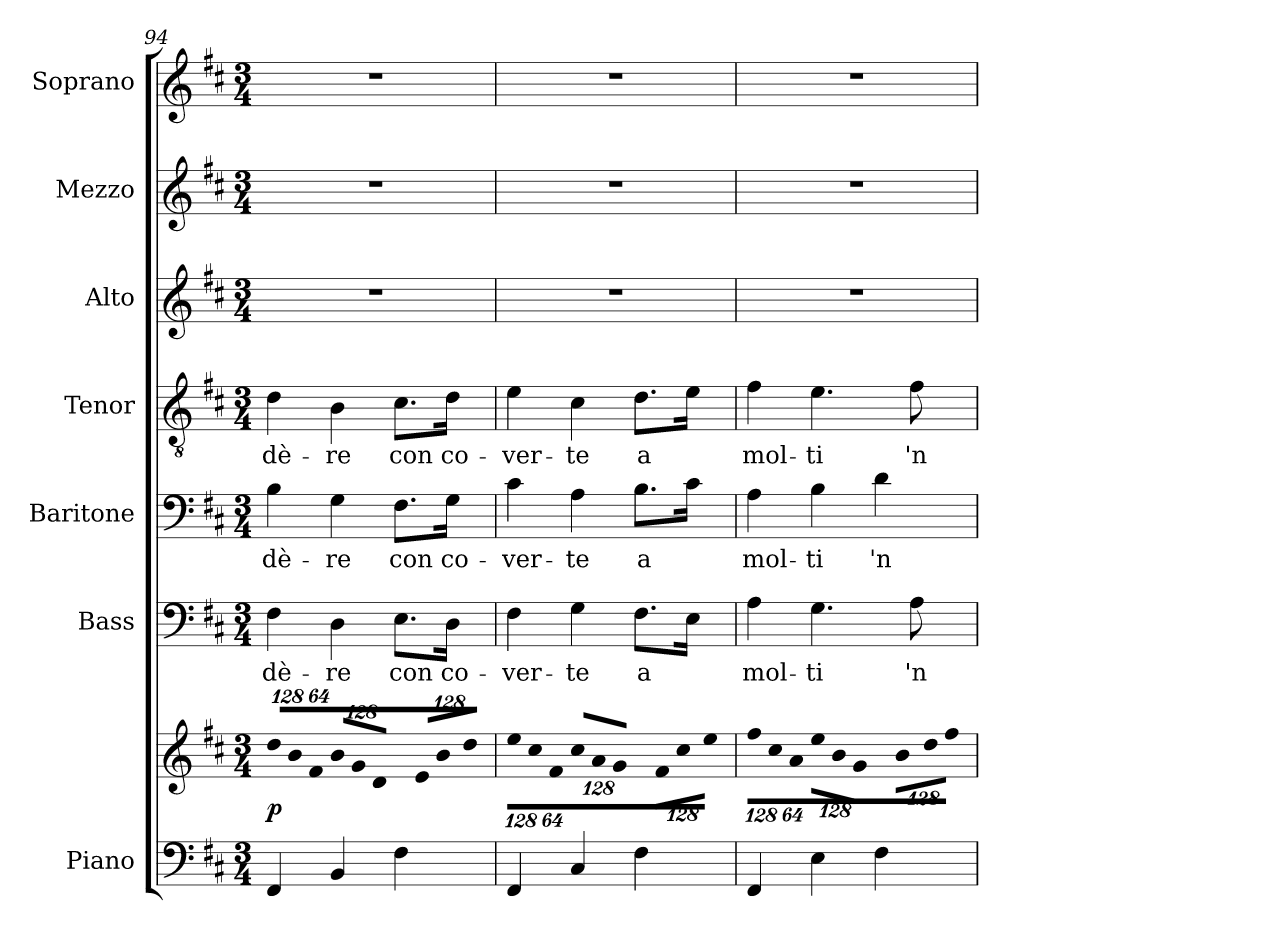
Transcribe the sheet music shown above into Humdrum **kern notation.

**kern	**kern	**dynam	**kern	**text	**kern	**text	**kern	**text	**kern	**kern	**kern
*part7	*part7	*part7	*part6	*part6	*part5	*part5	*part4	*part4	*part3	*part2	*part1
*staff8	*staff7	*staff7/8	*staff6	*staff6	*staff5	*staff5	*staff4	*staff4	*staff3	*staff2	*staff1
*I"Piano	*	*	*I"Bass	*	*I"Baritone	*	*I"Tenor	*	*I"Alto	*I"Mezzo	*I"Soprano
*I'Pno.	*	*	*I'B.	*	*I'Bar.	*	*I'T.	*	*I'A.	*I'M.	*I'S.
!!LO:PB:g=z
*clefF4	*clefG2	*	*clefF4	*	*clefF4	*	*clefGv2	*	*clefG2	*clefG2	*clefG2
*	*	*	*	*	*	*	*ITrd7c12	*	*	*	*
*k[f#c#]	*k[f#c#]	*	*k[f#c#]	*	*k[f#c#]	*	*k[f#c#]	*	*k[f#c#]	*k[f#c#]	*k[f#c#]
*D:	*D:	*	*D:	*	*D:	*	*D:	*	*D:	*D:	*D:
*M3/4	*M3/4	*	*M3/4	*	*M3/4	*	*M3/4	*	*M3/4	*M3/4	*M3/4
*	*Xbrackettup	*	*	*	*	*	*	*	*	*	*
=94	=94	=94	=94	=94	=94	=94	=94	=94	=94	=94	=94
!	!LO:N:vis=8	!	!	!	!	!	!	!	!	!	!
!	!	!	!	!LO:LY:b:color=#000000	!	!	!	!	!	!	!
!	!	!	!	!	!	!LO:LY:b:color=#000000	!	!	!	!	!
!	!	!	!	!	!	!	!	!LO:LY:b:color=#000000	!LO:N:vis=1	!LO:N:vis=1	!LO:N:vis=1
4FF#i/	1024%85ddi/L	p	4F#i\	-dè-	4Bi\	-dè-	4Di\	-dè-	2.r	2.r	2.r
!	!LO:N:vis=8	!	!	!	!	!	!	!	!	!	!
.	1024%85bi/	.	.	.	.	.	.	.	.	.	.
!	!LO:N:vis=8	!	!	!	!	!	!	!	!	!	!
.	512%43f#i/J	.	.	.	.	.	.	.	.	.	.
!	!LO:N:vis=8	!	!	!	!	!	!	!	!	!	!
!	!	!	!	!LO:LY:b:color=#000000	!	!	!	!	!	!	!
!	!	!	!	!	!	!LO:LY:b:color=#000000	!	!	!	!	!
!	!	!	!	!	!	!	!	!LO:LY:b:color=#000000	!	!	!
4BBi/	1024%85bi/L	.	4Di\	-re	4Gi\	-re	4BBi\	-re	.	.	.
!	!LO:N:vis=8	!	!	!	!	!	!	!	!	!	!
.	1024%85gi/	.	.	.	.	.	.	.	.	.	.
!	!LO:N:vis=8	!	!	!	!	!	!	!	!	!	!
.	512%43di/J	.	.	.	.	.	.	.	.	.	.
!	!LO:N:vis=8	!	!	!	!	!	!	!	!	!	!
!	!	!	!	!LO:LY:b:color=#000000	!	!	!	!	!	!	!
!	!	!	!	!	!	!LO:LY:b:color=#000000	!	!	!	!	!
!	!	!	!	!	!	!	!	!LO:LY:b:color=#000000	!	!	!
4F#i\	1024%85ei/L	.	8.Ei\L	con	8.F#i\L	con	8.C#i\L	con	.	.	.
!	!LO:N:vis=8	!	!	!	!	!	!	!	!	!	!
.	1024%85bi/	.	.	.	.	.	.	.	.	.	.
!	!LO:N:vis=8	!	!	!	!	!	!	!	!	!	!
.	512%43ddi/J	.	.	.	.	.	.	.	.	.	.
!	!	!	!	!LO:LY:b:color=#000000	!	!	!	!	!	!	!
!	!	!	!	!	!	!LO:LY:b:color=#000000	!	!	!	!	!
!	!	!	!	!	!	!	!	!LO:LY:b:color=#000000	!	!	!
.	.	.	16Di\Jk	co-	16Gi\Jk	co-	16Di\Jk	co-	.	.	.
=95	=95	=95	=95	=95	=95	=95	=95	=95	=95	=95	=95
!	!LO:N:vis=8	!	!	!	!	!	!	!	!	!	!
!	!	!	!	!LO:LY:b:color=#000000	!	!	!	!	!	!	!
!	!	!	!	!	!	!LO:LY:b:color=#000000	!	!	!	!	!
!	!	!	!	!	!	!	!	!LO:LY:b:color=#000000	!LO:N:vis=1	!LO:N:vis=1	!LO:N:vis=1
4FF#i/	1024%85eei\L	.	4F#i\	-ver-	4c#i\	-ver-	4Ei\	-ver-	2.r	2.r	2.r
!	!LO:N:vis=8	!	!	!	!	!	!	!	!	!	!
.	1024%85cc#i\	.	.	.	.	.	.	.	.	.	.
!	!LO:N:vis=8	!	!	!	!	!	!	!	!	!	!
.	512%43f#i\J	.	.	.	.	.	.	.	.	.	.
!	!LO:N:vis=8	!	!	!	!	!	!	!	!	!	!
!	!	!	!	!LO:LY:b:color=#000000	!	!	!	!	!	!	!
!	!	!	!	!	!	!LO:LY:b:color=#000000	!	!	!	!	!
!	!	!	!	!	!	!	!	!LO:LY:b:color=#000000	!	!	!
4C#i/	1024%85cc#i/L	.	4Gi\	-te	4Ai\	-te	4C#i\	-te	.	.	.
!	!LO:N:vis=8	!	!	!	!	!	!	!	!	!	!
.	1024%85ai/	.	.	.	.	.	.	.	.	.	.
!	!LO:N:vis=8	!	!	!	!	!	!	!	!	!	!
.	512%43gi/J	.	.	.	.	.	.	.	.	.	.
!	!LO:N:vis=8	!	!	!	!	!	!	!	!	!	!
!	!	!	!	!LO:LY:b:color=#000000	!	!	!	!	!	!	!
!	!	!	!	!	!	!LO:LY:b:color=#000000	!	!	!	!	!
!	!	!	!	!	!	!	!	!LO:LY:b:color=#000000	!	!	!
4F#i\	1024%85f#i\L	.	8.F#i\L	a	8.Bi\L	a	8.Di\L	a	.	.	.
!	!LO:N:vis=8	!	!	!	!	!	!	!	!	!	!
.	1024%85cc#i\	.	.	.	.	.	.	.	.	.	.
!	!LO:N:vis=8	!	!	!	!	!	!	!	!	!	!
.	512%43eei\J	.	.	.	.	.	.	.	.	.	.
.	.	.	16Ei\Jk	.	16c#i\Jk	.	16Ei\Jk	.	.	.	.
=96	=96	=96	=96	=96	=96	=96	=96	=96	=96	=96	=96
!	!LO:N:vis=8	!	!	!	!	!	!	!	!	!	!
!	!	!	!	!LO:LY:b:color=#000000	!	!	!	!	!	!	!
!	!	!	!	!	!	!LO:LY:b:color=#000000	!	!	!	!	!
!	!	!	!	!	!	!	!	!LO:LY:b:color=#000000	!LO:N:vis=1	!LO:N:vis=1	!LO:N:vis=1
4FF#i/	1024%85ff#i\L	.	4Ai\	mol-	4Ai\	mol-	4F#i\	mol-	2.r	2.r	2.r
!	!LO:N:vis=8	!	!	!	!	!	!	!	!	!	!
.	1024%85cc#i\	.	.	.	.	.	.	.	.	.	.
!	!LO:N:vis=8	!	!	!	!	!	!	!	!	!	!
.	512%43ai\J	.	.	.	.	.	.	.	.	.	.
!	!LO:N:vis=8	!	!	!	!	!	!	!	!	!	!
!	!	!	!	!LO:LY:b:color=#000000	!	!	!	!	!	!	!
!	!	!	!	!	!	!LO:LY:b:color=#000000	!	!	!	!	!
!	!	!	!	!	!	!	!	!LO:LY:b:color=#000000	!	!	!
4Ei\	1024%85eei\L	.	4.Gi\	-ti	4Bi\	-ti	4.Ei\	-ti	.	.	.
!	!LO:N:vis=8	!	!	!	!	!	!	!	!	!	!
.	1024%85bi\	.	.	.	.	.	.	.	.	.	.
!	!LO:N:vis=8	!	!	!	!	!	!	!	!	!	!
.	512%43gi\J	.	.	.	.	.	.	.	.	.	.
!	!LO:N:vis=8	!	!	!	!	!	!	!	!	!	!
!	!	!	!	!	!	!LO:LY:b:color=#000000	!	!	!	!	!
4F#i\	1024%85bi\L	.	.	.	4di\	'n	.	.	.	.	.
!	!LO:N:vis=8	!	!	!	!	!	!	!	!	!	!
.	1024%85ddi\	.	.	.	.	.	.	.	.	.	.
!	!	!	!	!LO:LY:b:color=#000000	!	!	!	!	!	!	!
!	!	!	!	!	!	!	!	!LO:LY:b:color=#000000	!	!	!
.	.	.	8Ai\	'n	.	.	8F#i\	'n	.	.	.
!	!LO:N:vis=8	!	!	!	!	!	!	!	!	!	!
.	512%43ff#i\J	.	.	.	.	.	.	.	.	.	.
=	=	=	=	=	=	=	=	=	=	=	=
*-	*-	*-	*-	*-	*-	*-	*-	*-	*-	*-	*-
